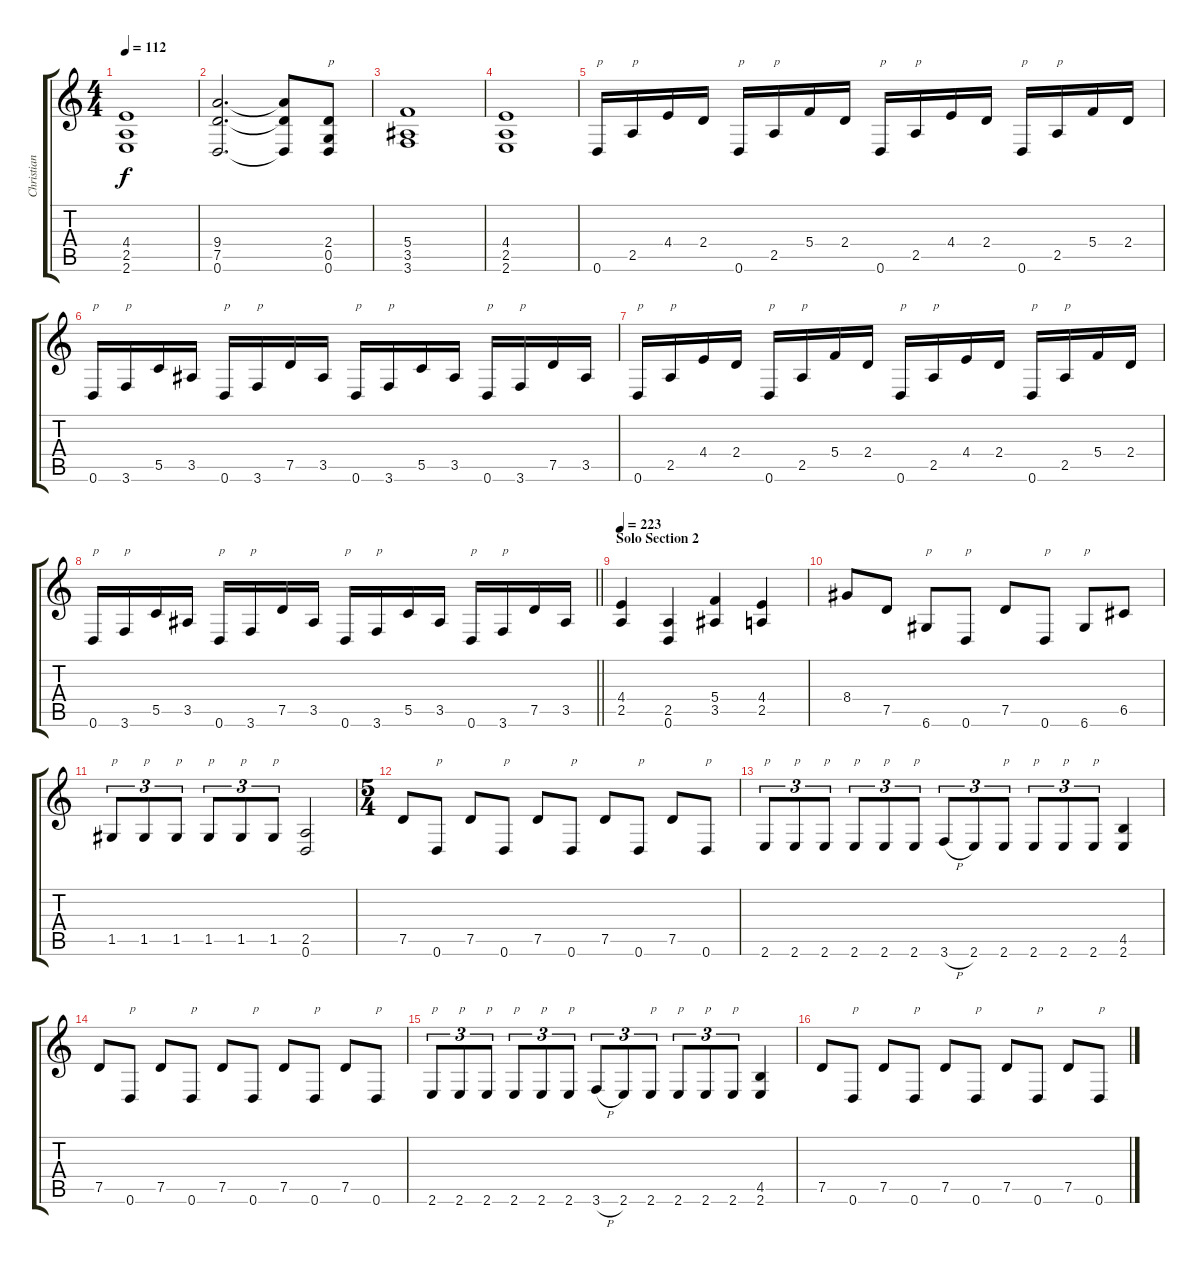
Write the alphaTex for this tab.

\track ("Christian Muenzner" "Christian ") {instrument distortionguitar}
\staff {score tabs}
\tuning (D4 A3 F3 C3 G2 D2) {hide}
\ts (4 4)
\tempo 112
\clef g2
\ks c
(4.4 2.5 2.6).1{dy f} |
(9.4 7.5 0.6).2{d} (9.4{t} 7.5{t} 0.6{t}).8 (2.4 0.5 0.6).8{txt "p"} |
(5.4 3.5 3.6).1 |
(4.4 2.5 2.6).1 |
0.6.16{txt "p"} 2.5.16{txt "p"} 4.4.16 2.4.16 0.6.16{txt "p"} 2.5.16{txt "p"} 5.4.16 2.4.16 0.6.16{txt "p"} 2.5.16{txt "p"} 4.4.16 2.4.16 0.6.16{txt "p"} 2.5.16{txt "p"} 5.4.16 2.4.16 |
0.6.16{txt "p"} 3.6.16{txt "p"} 5.5.16 3.5.16 0.6.16{txt "p"} 3.6.16{txt "p"} 7.5.16 3.5.16 0.6.16{txt "p"} 3.6.16{txt "p"} 5.5.16 3.5.16 0.6.16{txt "p"} 3.6.16{txt "p"} 7.5.16 3.5.16 |
0.6.16{txt "p"} 2.5.16{txt "p"} 4.4.16 2.4.16 0.6.16{txt "p"} 2.5.16{txt "p"} 5.4.16 2.4.16 0.6.16{txt "p"} 2.5.16{txt "p"} 4.4.16 2.4.16 0.6.16{txt "p"} 2.5.16{txt "p"} 5.4.16 2.4.16 |
\barLineRight lightlight
0.6.16{txt "p"} 3.6.16{txt "p"} 5.5.16 3.5.16 0.6.16{txt "p"} 3.6.16{txt "p"} 7.5.16 3.5.16 0.6.16{txt "p"} 3.6.16{txt "p"} 5.5.16 3.5.16 0.6.16{txt "p"} 3.6.16{txt "p"} 7.5.16 3.5.16 |
\section ("" "Solo Section 2")
\tempo 223
(4.4 2.5).4 (2.5 0.6).4 (5.4 3.5).4 (4.4 2.5).4 |
8.4.8 7.5.8 6.6.8{txt "p"} 0.6.8{txt "p"} 7.5.8 0.6.8{txt "p"} 6.6.8{txt "p"} 6.5.8 |
1.5.8{tu (3 2) txt "p"} 1.5.8{tu (3 2) txt "p"} 1.5.8{tu (3 2) txt "p"} 1.5.8{tu (3 2) txt "p"} 1.5.8{tu (3 2) txt "p"} 1.5.8{tu (3 2) txt "p"} (2.5 0.6).2 |
\ts (5 4)
7.5.8 0.6.8{txt "p"} 7.5.8 0.6.8{txt "p"} 7.5.8 0.6.8{txt "p"} 7.5.8 0.6.8{txt "p"} 7.5.8 0.6.8{txt "p"} |
2.6.8{tu (3 2) txt "p"} 2.6.8{tu (3 2) txt "p"} 2.6.8{tu (3 2) txt "p"} 2.6.8{tu (3 2) txt "p"} 2.6.8{tu (3 2) txt "p"} 2.6.8{tu (3 2) txt "p"} 3.6{h}.8{tu (3 2)} 2.6.8{tu (3 2)} 2.6.8{tu (3 2) txt "p"} 2.6.8{tu (3 2) txt "p"} 2.6.8{tu (3 2) txt "p"} 2.6.8{tu (3 2) txt "p"} (4.5 2.6).4 |
7.5.8 0.6.8{txt "p"} 7.5.8 0.6.8{txt "p"} 7.5.8 0.6.8{txt "p"} 7.5.8 0.6.8{txt "p"} 7.5.8 0.6.8{txt "p"} |
2.6.8{tu (3 2) txt "p"} 2.6.8{tu (3 2) txt "p"} 2.6.8{tu (3 2) txt "p"} 2.6.8{tu (3 2) txt "p"} 2.6.8{tu (3 2) txt "p"} 2.6.8{tu (3 2) txt "p"} 3.6{h}.8{tu (3 2)} 2.6.8{tu (3 2)} 2.6.8{tu (3 2) txt "p"} 2.6.8{tu (3 2) txt "p"} 2.6.8{tu (3 2) txt "p"} 2.6.8{tu (3 2) txt "p"} (4.5 2.6).4 |
7.5.8 0.6.8{txt "p"} 7.5.8 0.6.8{txt "p"} 7.5.8 0.6.8{txt "p"} 7.5.8 0.6.8{txt "p"} 7.5.8 0.6.8{txt "p"}
